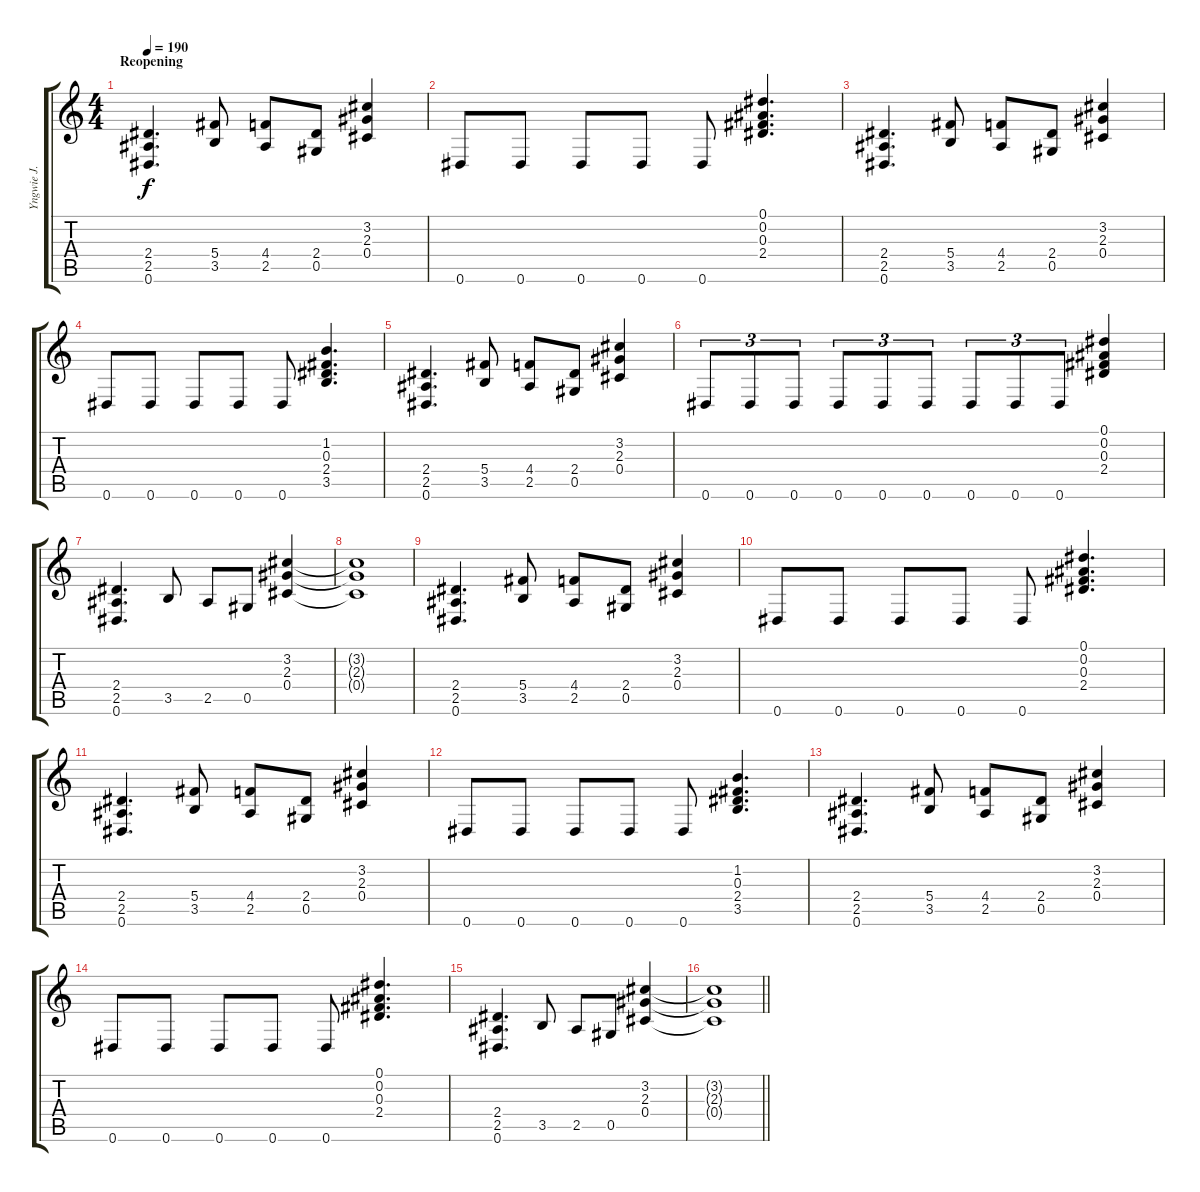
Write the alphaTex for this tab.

\track ("Yngwie J. Malmsteen" "Yngwie J. ") {instrument overdrivenguitar}
\staff {score tabs}
\tuning (Eb4 Bb3 Gb3 Db3 Ab2 Eb2) {hide}
\ts (4 4)
\section ("" "Reopening")
\tempo 190
\clef g2
\ks c
(2.4 2.5 0.6).4{d dy f} (5.4 3.5).8 (4.4 2.5).8 (2.4 0.5).8 (3.2 2.3 0.4).4 |
0.6.8 0.6.8 0.6.8 0.6.8 0.6.8 (0.1 0.2 0.3 2.4).4{d} |
(2.4 2.5 0.6).4{d} (5.4 3.5).8 (4.4 2.5).8 (2.4 0.5).8 (3.2 2.3 0.4).4 |
0.6.8 0.6.8 0.6.8 0.6.8 0.6.8 (1.2 0.3 2.4 3.5).4{d} |
(2.4 2.5 0.6).4{d} (5.4 3.5).8 (4.4 2.5).8 (2.4 0.5).8 (3.2 2.3 0.4).4 |
0.6.8{tu (3 2)} 0.6.8{tu (3 2)} 0.6.8{tu (3 2)} 0.6.8{tu (3 2)} 0.6.8{tu (3 2)} 0.6.8{tu (3 2)} 0.6.8{tu (3 2)} 0.6.8{tu (3 2)} 0.6.8{tu (3 2)} (0.1 0.2 0.3 2.4).4 |
(2.4 2.5 0.6).4{d} 3.5.8 2.5.8 0.5.8 (3.2 2.3 0.4).4 |
(3.2{t} 2.3{t} 0.4{t}).1 |
(2.4 2.5 0.6).4{d} (5.4 3.5).8 (4.4 2.5).8 (2.4 0.5).8 (3.2 2.3 0.4).4 |
0.6.8 0.6.8 0.6.8 0.6.8 0.6.8 (0.1 0.2 0.3 2.4).4{d} |
(2.4 2.5 0.6).4{d} (5.4 3.5).8 (4.4 2.5).8 (2.4 0.5).8 (3.2 2.3 0.4).4 |
0.6.8 0.6.8 0.6.8 0.6.8 0.6.8 (1.2 0.3 2.4 3.5).4{d} |
(2.4 2.5 0.6).4{d} (5.4 3.5).8 (4.4 2.5).8 (2.4 0.5).8 (3.2 2.3 0.4).4 |
0.6.8 0.6.8 0.6.8 0.6.8 0.6.8 (0.1 0.2 0.3 2.4).4{d} |
(2.4 2.5 0.6).4{d} 3.5.8 2.5.8 0.5.8 (3.2 2.3 0.4).4 |
\barLineRight lightlight
(3.2{t} 2.3{t} 0.4{t}).1
